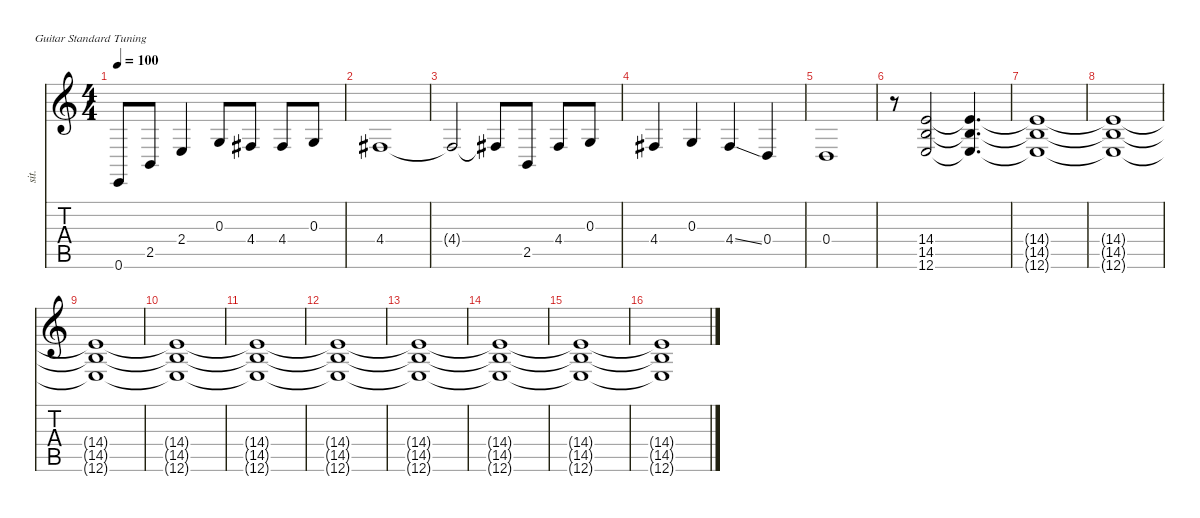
\defaultSystemsLayout 4
\hideDynamics
\bracketExtendMode nobrackets
\otherSystemsTrackNameOrientation horizontal
\track ("Sitar" "sit.") {instrument sitar}
\staff {score tabs}
\tuning (E4 B3 G3 D3 A2 E2)
\ts (4 4)
\tempo 100
\clef g2
\ks c
0.6.8{dy ff beam Up} 2.5.8{beam Up} 2.4.4{beam Up} 0.3.8{beam Up} 4.4{acc #}.8{beam Up} 4.4{acc #}.8{beam Up} 0.3.8{beam Up} |
4.4{acc #}.1{beam Up} |
4.4{t acc #}.2{dy f beam Up} 4.4{t acc #}.8{beam Up} 2.5.8{dy ff beam Up} 4.4{acc #}.8{beam Up} 0.3.8{beam Up} |
4.4{acc #}.4{beam Up} 0.3.4{beam Up} 4.4{ss acc #}.4{beam Up} 0.4.4{beam Up} |
0.4.1{dy mp beam Up} |
r.8{instrument synthstrings1 beam Down} (14.4 14.5 12.6).2{dy f beam Up} (14.4{t} 14.5{t} 12.6{t}).4{d beam Up} |
(14.4{t} 14.5{t} 12.6{t}).1{beam Up} |
(14.4{t} 14.5{t} 12.6{t}).1{beam Up} |
(14.4{t} 14.5{t} 12.6{t}).1{beam Up} |
(14.4{t} 14.5{t} 12.6{t}).1{beam Up} |
(14.4{t} 14.5{t} 12.6{t}).1{beam Up} |
(14.4{t} 14.5{t} 12.6{t}).1{beam Up} |
(14.4{t} 14.5{t} 12.6{t}).1{beam Up} |
(14.4{t} 14.5{t} 12.6{t}).1{beam Up} |
(14.4{t} 14.5{t} 12.6{t}).1{beam Up} |
(14.4{t} 14.5{t} 12.6{t}).1{beam Up}
